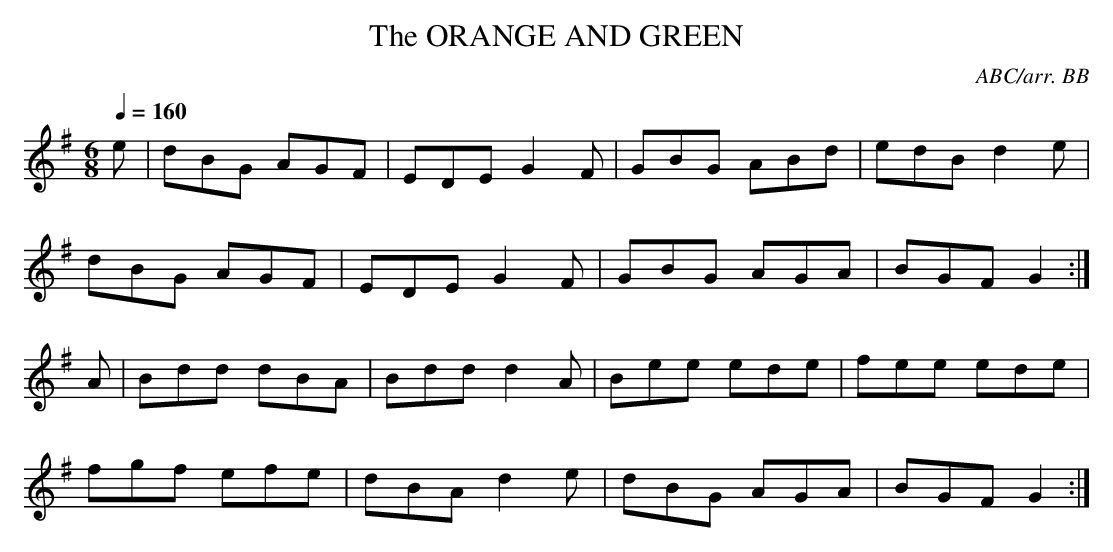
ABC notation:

X:1
T:ORANGE AND GREEN, The
C:ABC/arr. BB
Q:1/4=160
L:1/8
M:6/8
K:G
e|dBG AGF|EDE G2F|GBG ABd|edB d2e|
dBG AGF|EDE G2F|GBG AGA|BGF G2:|
A|Bdd dBA|Bdd d2A|Bee ede|fee ede|
fgf efe|dBA d2e|dBG AGA|BGF G2:|
